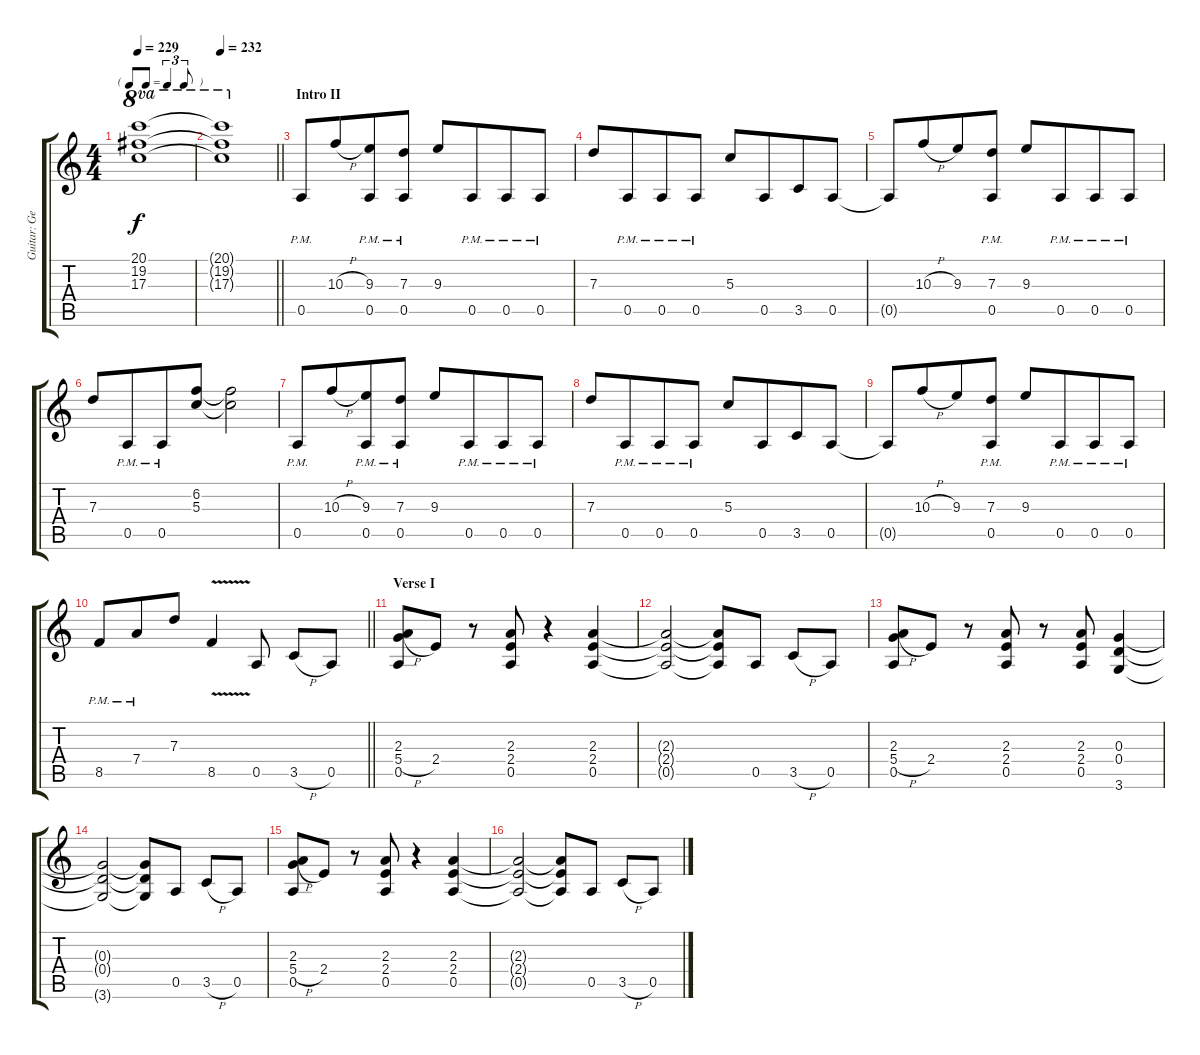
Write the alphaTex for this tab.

\track ("Guitar: George" "Guitar: Ge") {instrument distortionguitar}
\staff {score tabs}
\tuning (E4 B3 G3 D3 A2 E2) {hide}
\ts (4 4)
\tf triplet8th
\tempo 229
\clef g2
\ks c
(20.1 19.2 17.3).1{ot 8va dy f} |
\tempo 232
\barLineRight lightlight
(20.1{t} 19.2{t} 17.3{t}).1{ot 8va} |
\section ("" "Intro II")
0.5{pm}.8 10.3{h}.8{beam merge} (9.3 0.5{pm}).8 (7.3 0.5{pm}).8 9.3.8 0.5{pm}.8{beam merge} 0.5{pm}.8 0.5{pm}.8 |
7.3.8 0.5{pm}.8{beam merge} 0.5{pm}.8 0.5{pm}.8 5.3.8 0.5.8{beam merge} 3.5.8 0.5.8 |
0.5{t}.8 10.3{h}.8{beam merge} 9.3.8 (7.3 0.5{pm}).8 9.3.8 0.5{pm}.8{beam merge} 0.5{pm}.8 0.5{pm}.8 |
7.3.8 0.5{pm}.8{beam merge} 0.5{pm}.8 (6.2 5.3).8 (6.2{t} 5.3{t}).2 |
0.5{pm}.8 10.3{h}.8{beam merge} (9.3 0.5{pm}).8 (7.3 0.5{pm}).8 9.3.8 0.5{pm}.8{beam merge} 0.5{pm}.8 0.5{pm}.8 |
7.3.8 0.5{pm}.8{beam merge} 0.5{pm}.8 0.5{pm}.8 5.3.8 0.5.8{beam merge} 3.5.8 0.5.8 |
0.5{t}.8 10.3{h}.8{beam merge} 9.3.8 (7.3 0.5{pm}).8 9.3.8 0.5{pm}.8{beam merge} 0.5{pm}.8 0.5{pm}.8 |
\barLineRight lightlight
8.5{pm}.8 7.4{pm}.8{beam merge} 7.3.8 8.5{v}.4 0.5.8 3.5{h}.8 0.5.8 |
\section ("" "Verse I")
(2.3 5.4{h} 0.5).8 2.4.8 r.8 (2.3 2.4 0.5).8 r.4 (2.3 2.4 0.5).4 |
(2.3{t} 2.4{t} 0.5{t}).2 (2.3{t} 2.4{t} 0.5{t}).8 0.5.8 3.5{h}.8 0.5.8 |
(2.3 5.4{h} 0.5).8 2.4.8 r.8 (2.3 2.4 0.5).8 r.8 (2.3 2.4 0.5).8 (0.3 0.4 3.6).4 |
(0.3{t} 0.4{t} 3.6{t}).2 (0.3{t} 0.4{t} 3.6{t}).8 0.5.8 3.5{h}.8 0.5.8 |
(2.3 5.4{h} 0.5).8 2.4.8 r.8 (2.3 2.4 0.5).8 r.4 (2.3 2.4 0.5).4 |
(2.3{t} 2.4{t} 0.5{t}).2 (2.3{t} 2.4{t} 0.5{t}).8 0.5.8 3.5{h}.8 0.5.8
